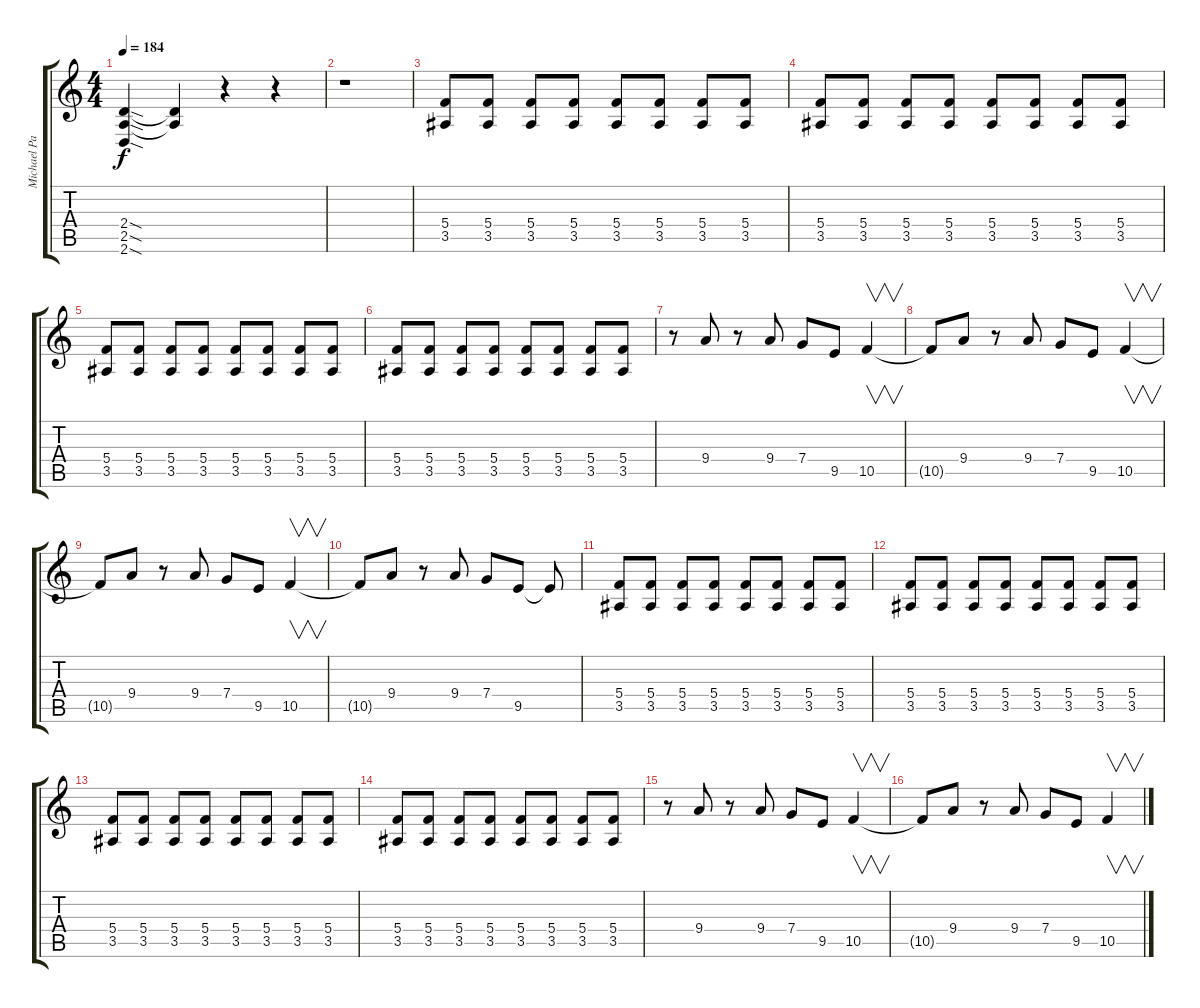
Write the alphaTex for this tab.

\track ("Michael Paget - Background Guitar" "Michael Pa") {instrument distortionguitar}
\staff {score tabs}
\tuning (D4 A3 F3 C3 G2 C2) {hide}
\ts (4 4)
\tempo 184
\clef g2
\ks c
(2.4{sod} 2.5{sod} 2.6{sod}).4{dy f} (2.4{t} 2.5{t}).4 r.4 r.4 |
r.1 |
(5.4 3.5).8 (5.4 3.5).8 (5.4 3.5).8 (5.4 3.5).8 (5.4 3.5).8 (5.4 3.5).8 (5.4 3.5).8 (5.4 3.5).8 |
(5.4 3.5).8 (5.4 3.5).8 (5.4 3.5).8 (5.4 3.5).8 (5.4 3.5).8 (5.4 3.5).8 (5.4 3.5).8 (5.4 3.5).8 |
(5.4 3.5).8 (5.4 3.5).8 (5.4 3.5).8 (5.4 3.5).8 (5.4 3.5).8 (5.4 3.5).8 (5.4 3.5).8 (5.4 3.5).8 |
(5.4 3.5).8 (5.4 3.5).8 (5.4 3.5).8 (5.4 3.5).8 (5.4 3.5).8 (5.4 3.5).8 (5.4 3.5).8 (5.4 3.5).8 |
r.8 9.4.8 r.8 9.4.8 7.4.8 9.5.8 10.5.4{v} |
10.5{t}.8 9.4.8 r.8 9.4.8 7.4.8 9.5.8 10.5.4{v} |
10.5{t}.8 9.4.8 r.8 9.4.8 7.4.8 9.5.8 10.5.4{v} |
10.5{t}.8 9.4.8 r.8 9.4.8 7.4.8 9.5.8 9.5{t}.8 |
(5.4 3.5).8 (5.4 3.5).8 (5.4 3.5).8 (5.4 3.5).8 (5.4 3.5).8 (5.4 3.5).8 (5.4 3.5).8 (5.4 3.5).8 |
(5.4 3.5).8 (5.4 3.5).8 (5.4 3.5).8 (5.4 3.5).8 (5.4 3.5).8 (5.4 3.5).8 (5.4 3.5).8 (5.4 3.5).8 |
(5.4 3.5).8 (5.4 3.5).8 (5.4 3.5).8 (5.4 3.5).8 (5.4 3.5).8 (5.4 3.5).8 (5.4 3.5).8 (5.4 3.5).8 |
(5.4 3.5).8 (5.4 3.5).8 (5.4 3.5).8 (5.4 3.5).8 (5.4 3.5).8 (5.4 3.5).8 (5.4 3.5).8 (5.4 3.5).8 |
r.8 9.4.8 r.8 9.4.8 7.4.8 9.5.8 10.5.4{v} |
10.5{t}.8 9.4.8 r.8 9.4.8 7.4.8 9.5.8 10.5.4{v}
